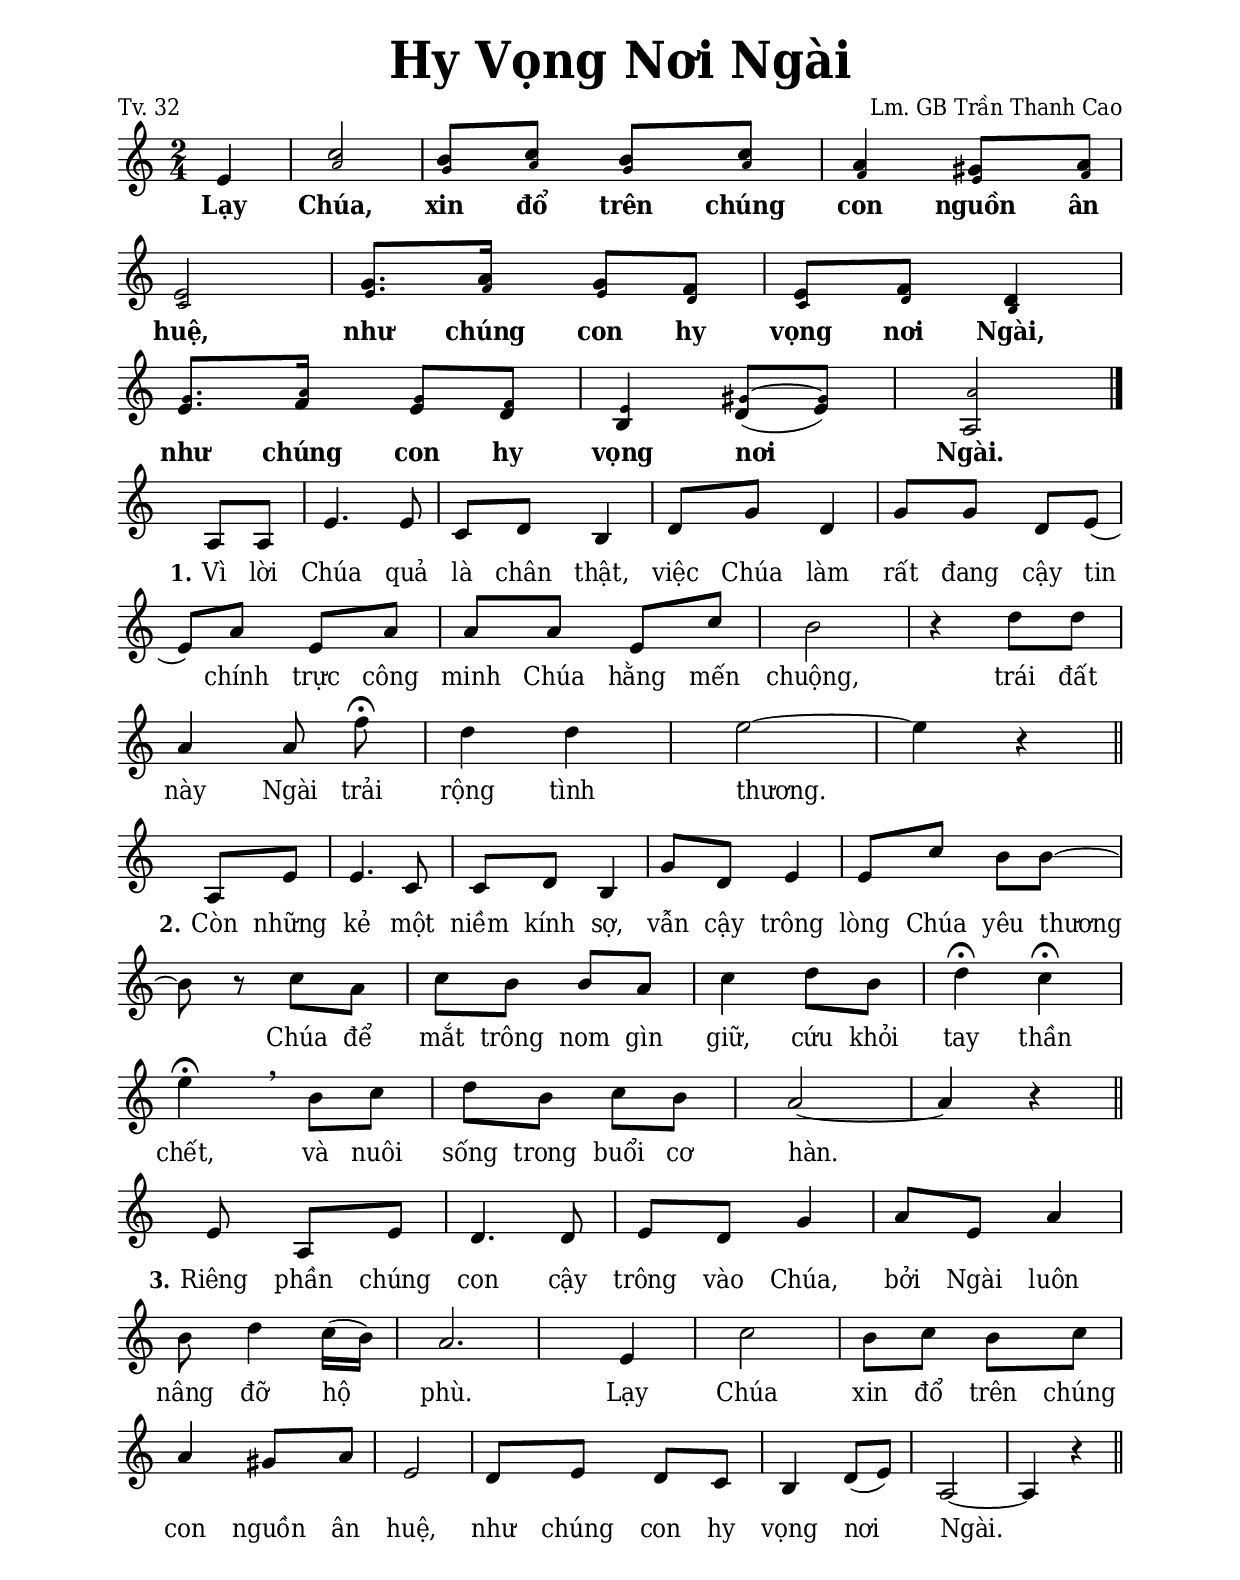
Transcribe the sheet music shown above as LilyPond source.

% Cài đặt chung
\version "2.22.1"
\include "english.ly"

\header {
  title = \markup { \fontsize #3 "Hy Vọng Nơi Ngài" }
  poet = "Tv. 32"
  composer = "Lm. GB Trần Thanh Cao"
  %arranger = " "
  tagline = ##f
}

% Nhạc điệp khúc
nhacDiepKhucSop = \relative c' {
  <>^\markup { \halign #30 " " }
  \partial 4 e4 |
  c'2 |
  b8 c b c |
  a4 gs8 a |
  e2 |
  g8. a16 g8 f |
  e f d4 |
  %\stemDown
  e8. f16 e8 d |
  b4 d8 _(e) |
  a,2 \bar "|."
}

nhacDiepKhucBas = \relative c' {
  %\autoBeamOff
  \partial 4 \skip 4 |
  a'2 |
  g8 a g a |
  f4 e8 f |
  c2 |
  e8. f16 e8 d |
  c d b4 |
  %\stemUp
  g'8. a16 g8 f |
  e4 gs8 ^~ gs |
  a2
}

% Nhạc phiên khúc
nhacPhienKhucMot = \relative c' {
  \partial 4 a8 a |
  e'4. e8 c d b4 |
  d8 g d4 g8 g d e ( |
  e) a e a a a e c' |
  b2 r4 d8 d |
  a4
  \autoBeamOff
  a8 f' \fermata
  \autoBeamOn
  d4 d |
  e2 ~ e4 r \bar "||"
}

nhacPhienKhucHai = \relative c' {
  \partial 4 a8 e' |
  e4. c8 c d b4 |
  g'8 d e4 e8 c' b b ~ |
  b r c a c b b a |
  c4 d8 b d4 \fermata c \fermata |
  e \fermata \breathe b8 c d b c b |
  a2 ~ a4 r \bar "||"
}

nhacPhienKhucBa = \relative c' {
  \partial 4. e8 a, e' |
  d4. d8 e d g4 |
  a8 e a4 b8 d4 c16 (b) |
  a2. e4 |
  c'2 b8 c b c |
  a4 gs8 a e2 |
  d8 e d c b4 d8 (e) |
  a,2 ~ a4 r \bar "||"
}

% Lời điệp khúc
loiDiepKhuc = \lyricmode {
  Lạy Chúa, xin đổ trên chúng con nguồn ân huệ,
  như chúng con hy vọng nơi Ngài,
  như chúng con hy vọng nơi Ngài.
}

% Lời phiên khúc
loiPhienKhucMot = \lyricmode {
  \set stanza = #"1."
  Vì lời Chúa quả là chân thật,
  việc Chúa làm rất đang cậy tin
  chính trực công minh Chúa hằng mến chuộng,
  trái đất này Ngài trải rộng tình thương.
}

loiPhienKhucHai = \lyricmode {
  \set stanza = #"2."
  Còn những kẻ một niềm kính sợ,
  vẫn cậy trông lòng Chúa yêu thương
  Chúa để mắt trông nom gìn giữ,
  cứu khỏi tay thần chết,
  và nuôi sống trong buổi cơ hàn.
}

loiPhienKhucBa = \lyricmode {
  \set stanza = #"3."
  Riêng phần chúng con cậy trông vào Chúa,
  bởi Ngài luôn nâng đỡ hộ phù.
  Lạy Chúa xin đổ trên chúng con nguồn ân huệ,
  như chúng con hy vọng nơi Ngài.
}


% Dàn trang
\paper {
  #(set-paper-size "a4")
  top-margin = 20\mm
  bottom-margin = 10\mm
  left-margin = 20\mm
  right-margin = 20\mm
  indent = #0
  #(define fonts
    (make-pango-font-tree
      "Deja Vu Serif Condensed"
      "Deja Vu Serif Condensed"
      "Deja Vu Serif Condensed"
      (/ 20 20)))
  page-count = #1
  system-system-spacing = #'((basic-distance . 11)
                             (minimum-distance . 11)
                             (padding . 1))
  score-system-spacing = #'((basic-distance . 11)
                             (minimum-distance . 11)
                             (padding . 1))
}

% Thiết lập tông và nhịp
TongNhip = {
  \key c \major \time 2/4
  \set Timing.baseMoment = #(ly:make-moment 1/4)
  \set Timing.beatStructure = #'(1 1)
}


% Đổi kích thước nốt cho bè phụ
notBePhu =
#(define-music-function (font-size music) (number? ly:music?)
   (for-some-music
     (lambda (m)
       (if (music-is-of-type? m 'rhythmic-event)
           (begin
             (set! (ly:music-property m 'tweaks)
                   (cons `(font-size . ,font-size)
                         (ly:music-property m 'tweaks)))
             #t)
           #f))
     music)
   music)

\score {
  \new ChoirStaff <<
    \new Staff = diepKhuc \with {
        \consists "Merge_rests_engraver"
        %\magnifyStaff #(magstep +1)
        printPartCombineTexts = ##f
      }
      <<
      \new Voice \TongNhip \partCombine
        { \partCombineChords \nhacDiepKhucSop }
        { \stemUp \notBePhu -3 \nhacDiepKhucBas }
      \new NullVoice = nhacThamChieu \nhacDiepKhucSop
      \new Lyrics \lyricsto nhacThamChieu \loiDiepKhuc
      >>
  >>
  \layout {
    \override Lyrics.LyricText.font-series = #'bold
    %\override Lyrics.LyricText.font-size = #+2
    \override Lyrics.LyricSpace.minimum-distance = #5
    \override Score.BarNumber.break-visibility = ##(#f #f #f)
    \override Score.SpacingSpanner.uniform-stretching = ##t
  }
}

\score {
  \new ChoirStaff <<
    \new Staff = phienKhuc \with {
        %\magnifyStaff #(magstep +1)
      }
      <<
      \new Voice = beSop {
        \TongNhip \nhacPhienKhucMot
      }
    >>
    \new Lyrics \with {
          \override VerticalAxisGroup.
            nonstaff-relatedstaff-spacing.padding = #1
          \override VerticalAxisGroup.
            nonstaff-unrelatedstaff-spacing.padding = #1
        }
        \lyricsto beSop \loiPhienKhucMot
  >>
  \layout {
    \override Staff.TimeSignature.transparent = ##t
    %\override Lyrics.LyricText.font-size = #+2
    \override Lyrics.LyricSpace.minimum-distance = #2.2
    \override Score.BarNumber.break-visibility = ##(#f #f #f)
    \override Score.SpacingSpanner.uniform-stretching = ##t
  }
}

\score {
  \new ChoirStaff <<
    \new Staff = phienKhuc \with {
        %\magnifyStaff #(magstep +1)
      }
      <<
      \new Voice = beSop {
        \TongNhip \nhacPhienKhucHai
      }
    >>
    \new Lyrics \with {
          \override VerticalAxisGroup.
            nonstaff-relatedstaff-spacing.padding = #0.7
          \override VerticalAxisGroup.
            nonstaff-unrelatedstaff-spacing.padding = #1
        }
        \lyricsto beSop \loiPhienKhucHai
  >>
  \layout {
    \override Staff.TimeSignature.transparent = ##t
    %\override Lyrics.LyricText.font-size = #+2
    \override Lyrics.LyricSpace.minimum-distance = #1.5
    \override Score.BarNumber.break-visibility = ##(#f #f #f)
    \override Score.SpacingSpanner.uniform-stretching = ##t
  }
}

\score {
  \new ChoirStaff <<
    \new Staff = phienKhuc \with {
        %\magnifyStaff #(magstep +1)
      }
      <<
      \new Voice = beSop {
        \TongNhip \nhacPhienKhucBa
      }
    >>
    \new Lyrics \with {
          \override VerticalAxisGroup.
            nonstaff-relatedstaff-spacing.padding = #0.7
          \override VerticalAxisGroup.
            nonstaff-unrelatedstaff-spacing.padding = #1
        }
        \lyricsto beSop \loiPhienKhucBa
  >>
  \layout {
    \override Staff.TimeSignature.transparent = ##t
    %\override Lyrics.LyricText.font-size = #+2
    \override Lyrics.LyricSpace.minimum-distance = #2.5
    \override Score.BarNumber.break-visibility = ##(#f #f #f)
    \override Score.SpacingSpanner.uniform-stretching = ##t
  }
}
